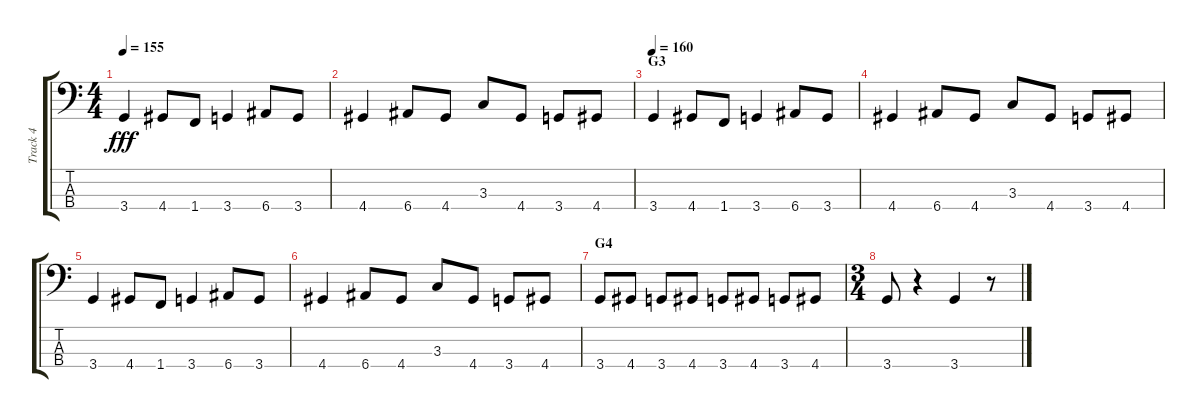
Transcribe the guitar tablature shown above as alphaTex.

\track ("Track 4" "Track 4") {instrument acousticbass}
\staff {score tabs}
\tuning (G2 D2 A1 E1) {hide}
\ts (4 4)
\tempo 155
\clef f4
\ks c
3.4.4{dy fff} 4.4.8 1.4.8 3.4.4 6.4.8 3.4.8 |
4.4.4 6.4.8 4.4.8 3.3.8 4.4.8 3.4.8 4.4.8 |
\section ("" "G3")
\tempo 160
3.4.4 4.4.8 1.4.8 3.4.4 6.4.8 3.4.8 |
4.4.4 6.4.8 4.4.8 3.3.8 4.4.8 3.4.8 4.4.8 |
3.4.4 4.4.8 1.4.8 3.4.4 6.4.8 3.4.8 |
4.4.4 6.4.8 4.4.8 3.3.8 4.4.8 3.4.8 4.4.8 |
\section ("" "G4")
3.4.8 4.4.8 3.4.8 4.4.8 3.4.8 4.4.8 3.4.8 4.4.8 |
\ts (3 4)
3.4.8 r.4 3.4.4 r.8
